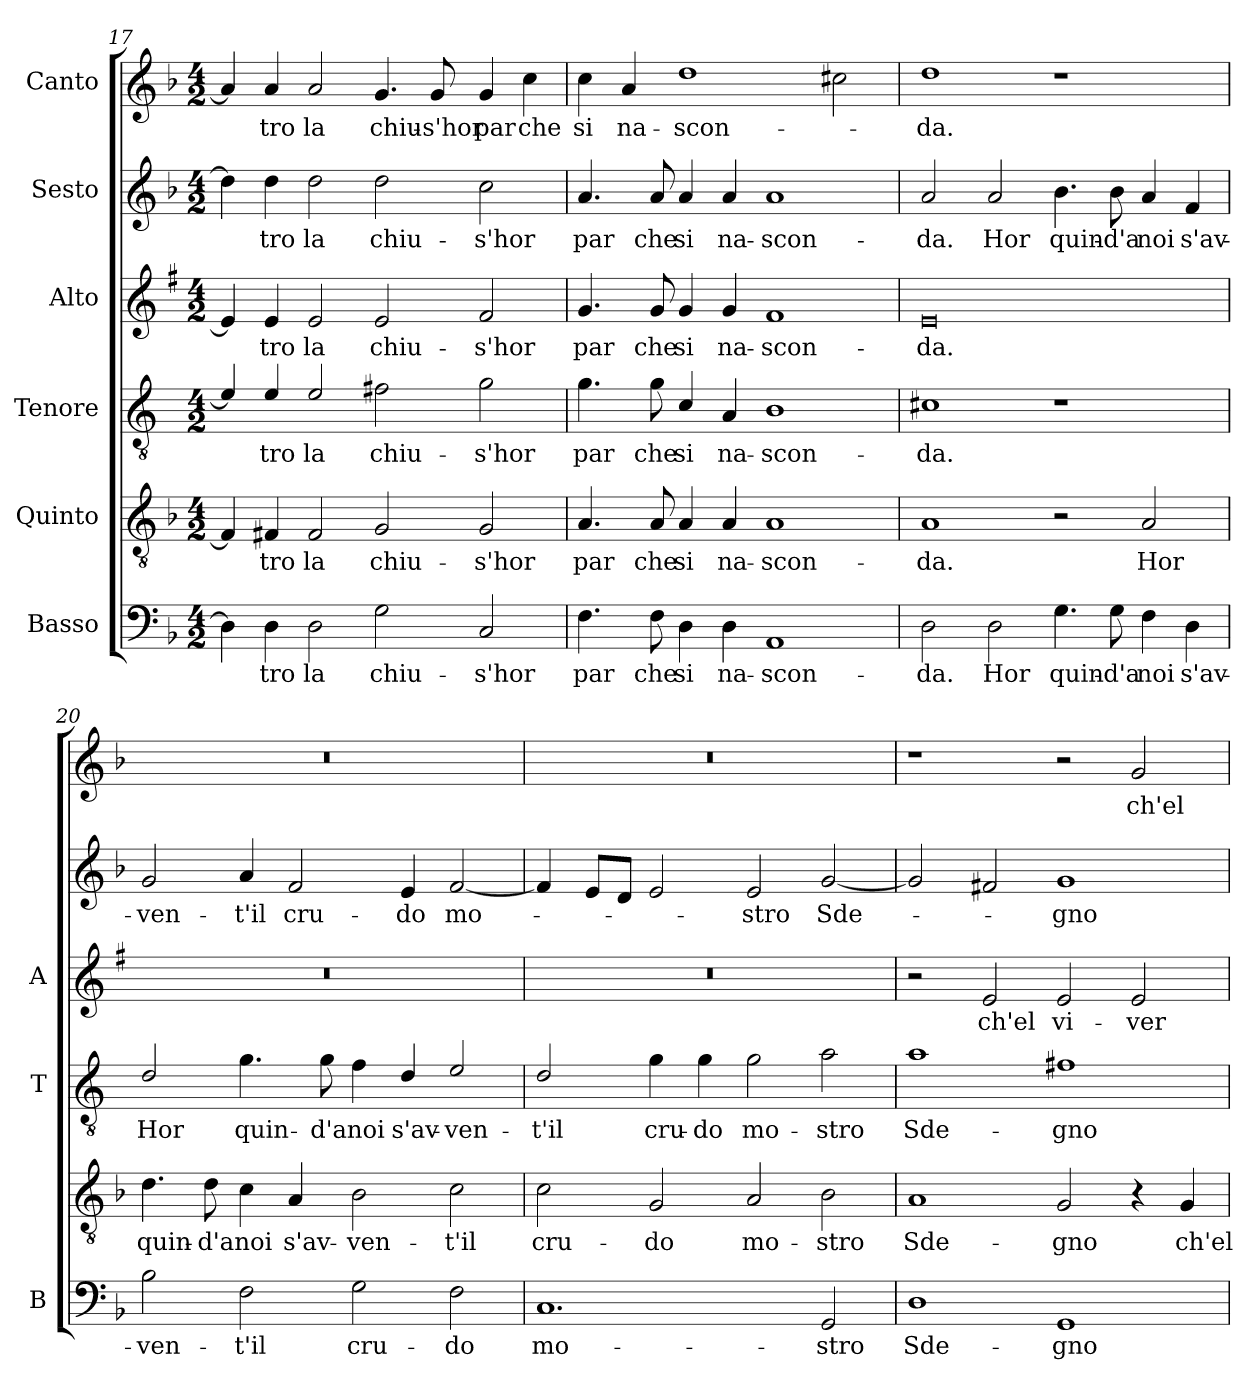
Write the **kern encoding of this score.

**kern	**text	**kern	**text	**kern	**text	**kern	**text	**kern	**text	**kern	**text
*part6	*part6	*part5	*part5	*part4	*part4	*part3	*part3	*part2	*part2	*part1	*part1
*staff6	*staff6	*staff5	*staff5	*staff4	*staff4	*staff3	*staff3	*staff2	*staff2	*staff1	*staff1
*I"Basso	*	*I"Quinto	*	*I"Tenore	*	*I"Alto	*	*I"Sesto	*	*I"Canto	*
*I'B	*	*	*	*I'T	*	*I'A	*	*	*	*	*
*clefF4	*	*clefGv2	*	*clefGv2	*	*clefG2	*	*clefG2	*	*clefG2	*
*	*	*	*	*ITrd4c7	*	*ITrd1c2	*	*	*	*	*
*k[b-]	*	*k[b-]	*	*k[b-]	*	*k[b-]	*	*k[b-]	*	*k[b-]	*
*F:	*	*F:	*	*F:	*	*F:	*	*F:	*	*F:	*
*M4/2	*	*M4/2	*	*M4/2	*	*M4/2	*	*M4/2	*	*M4/2	*
=17	=17	=17	=17	=17	=17	=17	=17	=17	=17	=17	=17
4D\]	.	4F#/]	.	4A/]	.	4d/]	.	4dd\]	.	4a/]	.
!	!LO:LY:b	!	!LO:LY:b	!	!LO:LY:b	!	!LO:LY:b	!	!LO:LY:b	!	!LO:LY:b
4D\	-tro	4F#X/	-tro	4A/	-tro	4d/	-tro	4dd\	-tro	4a/	-tro
!	!LO:LY:b	!	!LO:LY:b	!	!LO:LY:b	!	!LO:LY:b	!	!LO:LY:b	!	!LO:LY:b
2D\	la	2F#/	la	2A/	la	2d/	la	2dd\	la	2a/	la
!	!LO:LY:b	!	!LO:LY:b	!	!LO:LY:b	!	!LO:LY:b	!	!LO:LY:b	!	!LO:LY:b
2G\	chiu-	2G/	chiu-	2Bn\	chiu-	2d/	chiu-	2dd\	chiu-	4.g/	chiu-
!	!	!	!	!	!	!	!	!	!	!	!LO:LY:b
.	.	.	.	.	.	.	.	.	.	8g/	-s'hor
!	!LO:LY:b	!	!LO:LY:b	!	!LO:LY:b	!	!LO:LY:b	!	!LO:LY:b	!	!LO:LY:b
2C/	-s'hor	2G/	-s'hor	2c\	-s'hor	2e/	-s'hor	2cc\	-s'hor	4g/	par
!	!	!	!	!	!	!	!	!	!	!	!LO:LY:b
.	.	.	.	.	.	.	.	.	.	4cc\	che
=18	=18	=18	=18	=18	=18	=18	=18	=18	=18	=18	=18
!	!LO:LY:b	!	!LO:LY:b	!	!LO:LY:b	!	!LO:LY:b	!	!LO:LY:b	!	!LO:LY:b
4.F\	par	4.A/	par	4.c\	par	4.f/	par	4.a/	par	4cc\	si
!	!	!	!	!	!	!	!	!	!	!	!LO:LY:b
.	.	.	.	.	.	.	.	.	.	4a/	na-
!	!LO:LY:b	!	!LO:LY:b	!	!LO:LY:b	!	!LO:LY:b	!	!LO:LY:b	!	!
8F\	che	8A/	che	8c\	che	8f/	che	8a/	che	.	.
!	!LO:LY:b	!	!LO:LY:b	!	!LO:LY:b	!	!LO:LY:b	!	!LO:LY:b	!	!LO:LY:b
4D\	si	4A/	si	4F/	si	4f/	si	4a/	si	1dd	-scon-
!	!LO:LY:b	!	!LO:LY:b	!	!LO:LY:b	!	!LO:LY:b	!	!LO:LY:b	!	!
4D\	na-	4A/	na-	4D/	na-	4f/	na-	4a/	na-	.	.
!	!LO:LY:b	!	!LO:LY:b	!	!LO:LY:b	!	!LO:LY:b	!	!LO:LY:b	!	!
1AA	-scon-	1A	-scon-	1E	-scon-	1e	-scon-	1a	-scon-	.	.
.	.	.	.	.	.	.	.	.	.	2cc#X\	.
=19	=19	=19	=19	=19	=19	=19	=19	=19	=19	=19	=19
!	!LO:LY:b	!	!LO:LY:b	!	!LO:LY:b	!	!LO:LY:b	!	!LO:LY:b	!	!LO:LY:b
2D\	-da.	1A	-da.	1F#X	-da.	0d	-da.	2a/	-da.	1dd	-da.
!	!LO:LY:b	!	!	!	!	!	!	!	!LO:LY:b	!	!
2D\	Hor	.	.	.	.	.	.	2a/	Hor	.	.
!	!LO:LY:b	!	!	!	!	!	!	!	!LO:LY:b	!	!
4.G\	quin-	2r	.	1r	.	.	.	4.b-\	quin-	1r	.
!	!LO:LY:b	!	!	!	!	!	!	!	!LO:LY:b	!	!
8G\	-d'a	.	.	.	.	.	.	8b-\	-d'a	.	.
!	!LO:LY:b	!	!LO:LY:b	!	!	!	!	!	!LO:LY:b	!	!
4F\	noi	2A/	Hor	.	.	.	.	4a/	noi	.	.
!	!LO:LY:b	!	!	!	!	!	!	!	!LO:LY:b	!	!
4D\	s'av-	.	.	.	.	.	.	4f/	s'av-	.	.
!!LO:PB:g=z
=20	=20	=20	=20	=20	=20	=20	=20	=20	=20	=20	=20
!	!LO:LY:b	!	!LO:LY:b	!	!LO:LY:b	!	!	!	!LO:LY:b	!	!
2B-\	-ven-	4.d\	quin-	2G/	Hor	0r	.	2g/	-ven-	0r	.
!	!	!	!LO:LY:b	!	!	!	!	!	!	!	!
.	.	8d\	-d'a	.	.	.	.	.	.	.	.
!	!LO:LY:b	!	!LO:LY:b	!	!LO:LY:b	!	!	!	!LO:LY:b	!	!
2F\	-t'il	4c\	noi	4.c\	quin-	.	.	4a/	-t'il	.	.
!	!	!	!LO:LY:b	!	!	!	!	!	!LO:LY:b	!	!
.	.	4A/	s'av-	.	.	.	.	2f/	cru-	.	.
!	!	!	!	!	!LO:LY:b	!	!	!	!	!	!
.	.	.	.	8c\	-d'a	.	.	.	.	.	.
!	!LO:LY:b	!	!LO:LY:b	!	!LO:LY:b	!	!	!	!	!	!
2G\	cru-	2B-\	-ven-	4B-\	noi	.	.	.	.	.	.
!	!	!	!	!	!LO:LY:b	!	!	!	!LO:LY:b	!	!
.	.	.	.	4G/	s'av-	.	.	4e/	-do	.	.
!	!LO:LY:b	!	!LO:LY:b	!	!LO:LY:b	!	!	!	!LO:LY:b	!	!
2F\	-do	2c\	-t'il	2A/	-ven-	.	.	[2f/	mo-	.	.
=21	=21	=21	=21	=21	=21	=21	=21	=21	=21	=21	=21
!	!LO:LY:b	!	!LO:LY:b	!	!LO:LY:b	!	!	!	!	!	!
1.C	mo-	2c\	cru-	2G/	-t'il	0r	.	4f/]	.	0r	.
.	.	.	.	.	.	.	.	8e/L	.	.	.
.	.	.	.	.	.	.	.	8d/J	.	.	.
!	!	!	!LO:LY:b	!	!LO:LY:b	!	!	!	!	!	!
.	.	2G/	-do	4c\	cru-	.	.	2e/	.	.	.
!	!	!	!	!	!LO:LY:b	!	!	!	!	!	!
.	.	.	.	4c\	-do	.	.	.	.	.	.
!	!	!	!LO:LY:b	!	!LO:LY:b	!	!	!	!LO:LY:b	!	!
.	.	2A/	mo-	2c\	mo-	.	.	2e/	-stro	.	.
!	!LO:LY:b	!	!LO:LY:b	!	!LO:LY:b	!	!	!	!LO:LY:b	!	!
2GG/	-stro	2B-\	-stro	2d\	-stro	.	.	[2g/	Sde-	.	.
=22	=22	=22	=22	=22	=22	=22	=22	=22	=22	=22	=22
!	!LO:LY:b	!	!LO:LY:b	!	!LO:LY:b	!	!	!	!	!	!
1D	Sde-	1A	Sde-	1d	Sde-	2r	.	2g/]	.	1r	.
!	!	!	!	!	!	!	!LO:LY:b	!	!	!	!
.	.	.	.	.	.	2d/	ch'el	2f#X/	.	.	.
!	!LO:LY:b	!	!LO:LY:b	!	!LO:LY:b	!	!LO:LY:b	!	!LO:LY:b	!	!
1GG	-gno	2G/	-gno	1Bn	-gno	2d/	vi-	1g	-gno	2r	.
!	!	!	!	!	!	!	!LO:LY:b	!	!	!	!LO:LY:b
.	.	4r	.	.	.	2d/	-ver	.	.	2g/	ch'el
!	!	!	!LO:LY:b	!	!	!	!	!	!	!	!
.	.	4G/	ch'el	.	.	.	.	.	.	.	.
=	=	=	=	=	=	=	=	=	=	=	=
*-	*-	*-	*-	*-	*-	*-	*-	*-	*-	*-	*-
